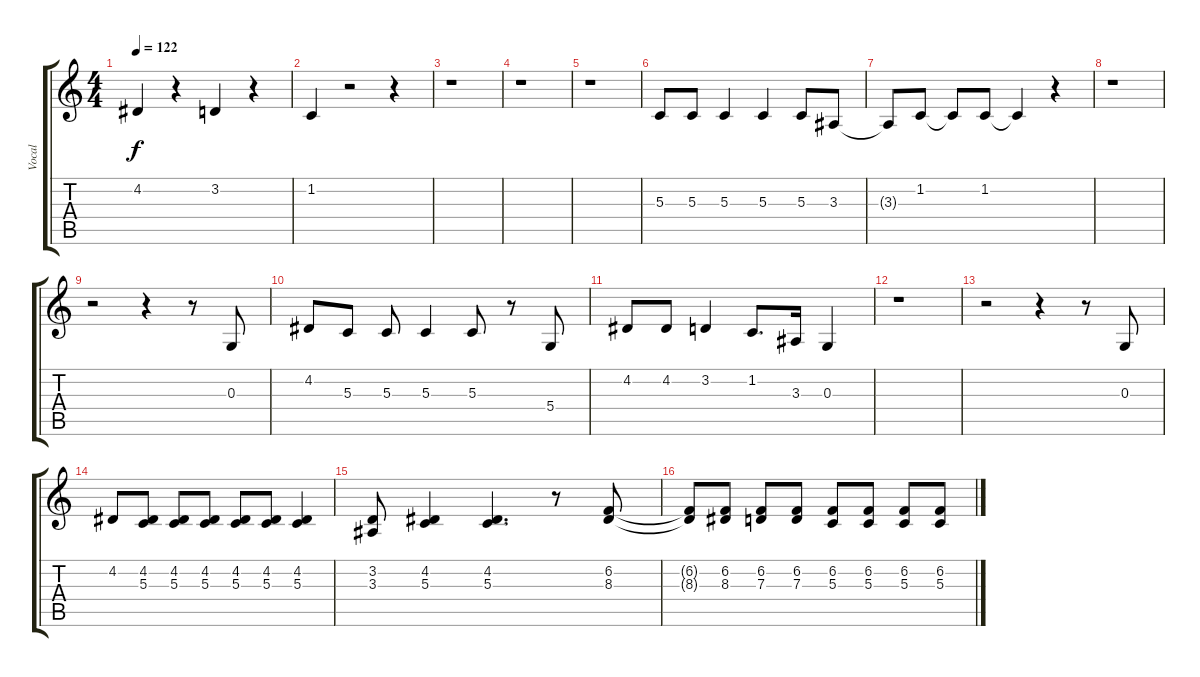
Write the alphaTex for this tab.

\track ("Vocal" "Vocal") {instrument bassoon}
\staff {score tabs}
\tuning (E4 B3 G3 D3 A2 E2) {hide}
\ts (4 4)
\tempo 122
\clef g2
\ks c
4.2.4{dy f} r.4 3.2.4 r.4 |
1.2.4 r.2 r.4 |
r.1 |
r.1 |
r.1 |
5.3.8 5.3.8 5.3.4 5.3.4 5.3.8 3.3.8 |
3.3{t}.8 1.2.8 1.2{t}.8 1.2.8 1.2{t}.4 r.4 |
r.1 |
r.2 r.4 r.8 0.3.8 |
4.2.8 5.3.8 5.3.8 5.3.4 5.3.8 r.8 5.4.8 |
4.2.8 4.2.8 3.2.4 1.2.8{d} 3.3.16 0.3.4 |
r.1 |
r.2 r.4 r.8 0.3.8 |
4.2.8 (4.2 5.3).8 (4.2 5.3).8 (4.2 5.3).8 (4.2 5.3).8 (4.2 5.3).8 (4.2 5.3).4 |
(3.2 3.3).8 (4.2 5.3).4 (4.2 5.3).4{d} r.8 (6.2 8.3).8 |
(6.2{t} 8.3{t}).8 (6.2 8.3).8 (6.2 7.3).8 (6.2 7.3).8 (6.2 5.3).8 (6.2 5.3).8 (6.2 5.3).8 (6.2 5.3).8
